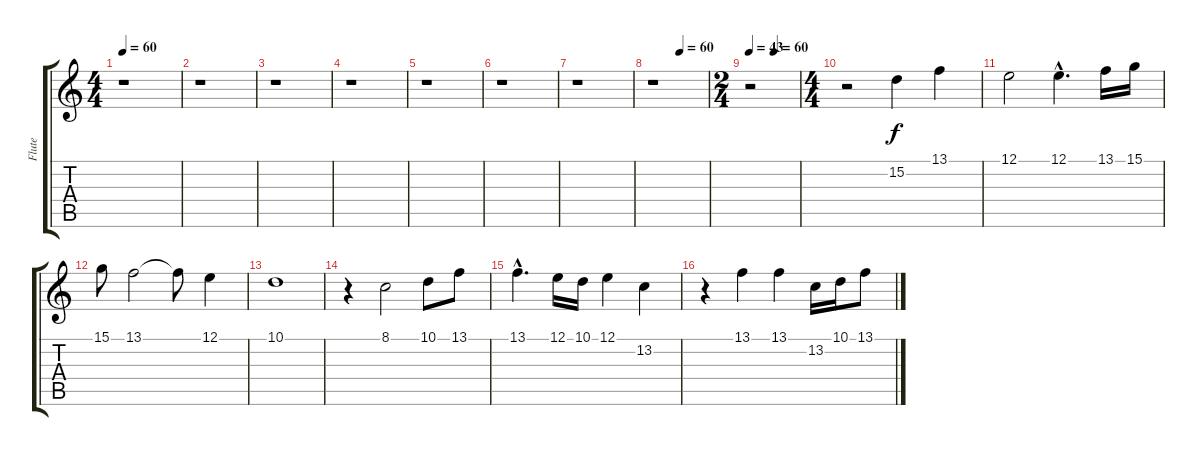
\track ("Flute" "Flute") {instrument flute}
\staff {score tabs}
\tuning (E4 B3 G3 D3 A2 E2) {hide}
\ts (4 4)
\tempo 60
\clef g2
\ks c
r.1{dy f instrument flute} |
r.1 |
r.1 |
r.1 |
r.1 |
r.1 |
r.1 |
\tempo (60 0.5)
r.1 |
\ts (2 4)
\tempo 43
\tempo (60 0.5)
r.2 |
\ts (4 4)
r.2 15.2.4 13.1.4 |
12.1.2 12.1{hac}.4{d} 13.1.16 15.1.16 |
15.1.8 13.1.2 13.1{t}.8 12.1.4 |
10.1.1 |
r.4 8.1.2 10.1.8 13.1.8 |
13.1{hac}.4{d} 12.1.16 10.1.16 12.1.4 13.2.4 |
r.4 13.1.4 13.1.4 13.2.16 10.1.16 13.1.8
